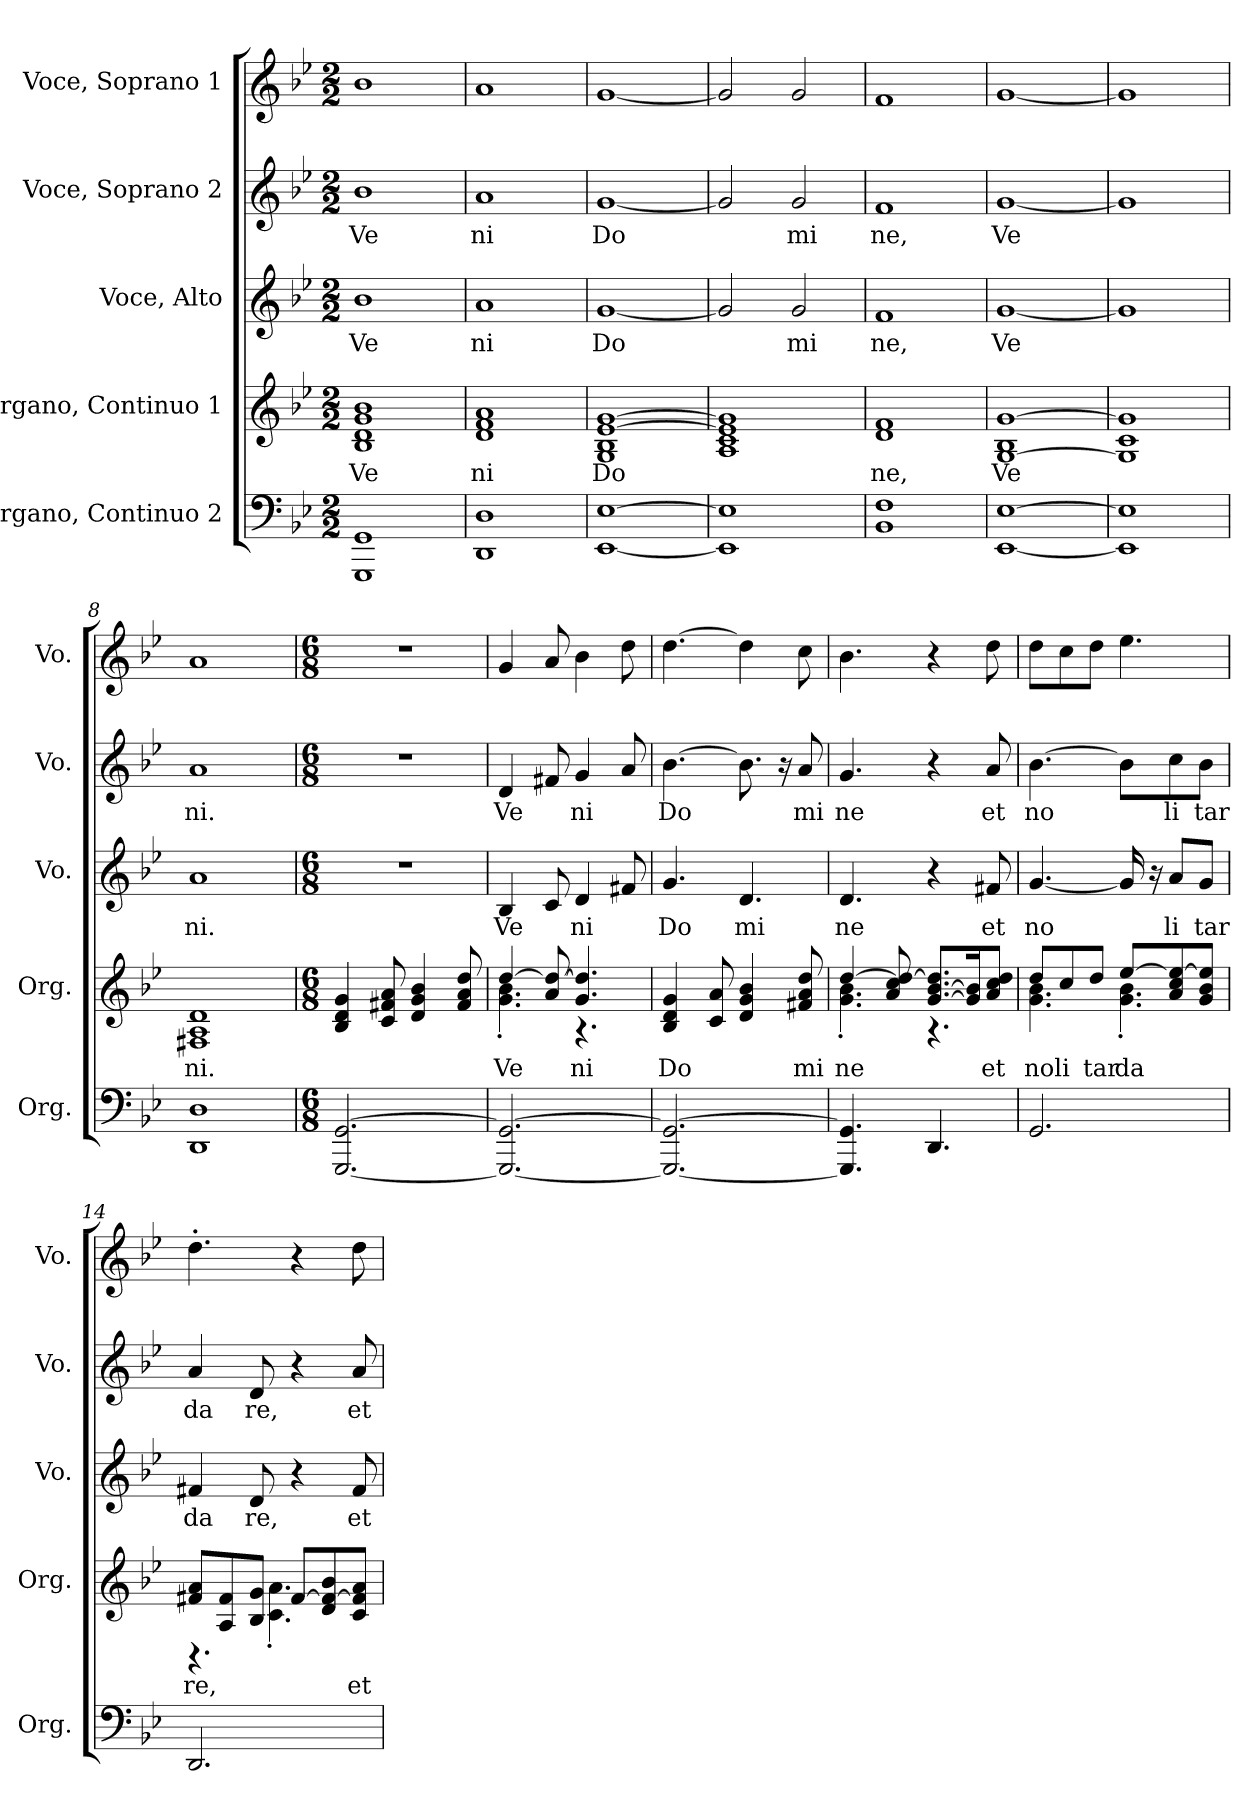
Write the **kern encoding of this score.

**kern	**kern	**text	**kern	**text	**kern	**text	**kern
*part5	*part4	*part4	*part3	*part3	*part2	*part2	*part1
*staff5	*staff4	*staff4	*staff3	*staff3	*staff2	*staff2	*staff1
*I"Organo, Continuo 2	*I"Organo, Continuo 1	*	*I"Voce, Alto	*	*I"Voce, Soprano 2	*	*I"Voce, Soprano 1
*I'Org.	*I'Org.	*	*I'Vo.	*	*I'Vo.	*	*I'Vo.
*clefF4	*clefG2	*	*clefG2	*	*clefG2	*	*clefG2
*k[b-e-]	*k[b-e-]	*	*k[b-e-]	*	*k[b-e-]	*	*k[b-e-]
*M2/2	*M2/2	*	*M2/2	*	*M2/2	*	*M2/2
*MM126	*MM126	*	*MM126	*	*MM126	*	*MM126
=1	=1	=1	=1	=1	=1	=1	=1
!	!	!LO:LY:b	!	!LO:LY:b	!	!LO:LY:b	!
1GGG 1GG	1B- 1d 1g 1b-	Ve	1b-	Ve	1b-	Ve	1b-
=2	=2	=2	=2	=2	=2	=2	=2
!	!	!LO:LY:b	!	!LO:LY:b	!	!LO:LY:b	!
1DD 1D	1d 1f 1a	ni	1a	ni	1a	ni	1a
=3	=3	=3	=3	=3	=3	=3	=3
!	!	!LO:LY:b	!	!LO:LY:b	!	!LO:LY:b	!
*	*^	*	*	*	*	*	*
[1EE- [1E-	[1e- [1g	1G 1B-	Do	[1g	Do	[1g	Do	[1g
*	*v	*v	*	*	*	*	*	*
=4	=4	=4	=4	=4	=4	=4	=4
1EE-] 1E-]	1A 1c 1e-] 1g]	.	2g/]	.	2g/]	.	2g/]
!	!	!	!	!LO:LY:b	!	!LO:LY:b	!
.	.	.	2g/	mi	2g/	mi	2g/
=5	=5	=5	=5	=5	=5	=5	=5
!	!	!LO:LY:b	!	!LO:LY:b	!	!LO:LY:b	!
1BB- 1F	1d 1f	ne,	1f	ne,	1f	ne,	1f
=6	=6	=6	=6	=6	=6	=6	=6
!	!	!LO:LY:b	!	!LO:LY:b	!	!LO:LY:b	!
*	*^	*	*	*	*	*	*
[1EE- [1E-	[1G [1g	1B-	Ve	[1g	Ve	[1g	Ve	[1g
*	*v	*v	*	*	*	*	*	*
=7	=7	=7	=7	=7	=7	=7	=7
1EE-] 1E-]	1G] 1c 1g]	.	1g]	.	1g]	.	1g]
=8	=8	=8	=8	=8	=8	=8	=8
!	!	!LO:LY:b	!	!LO:LY:b	!	!LO:LY:b	!
1DD 1D	1F#X 1A 1d	ni.	1a	ni.	1a	ni.	1a
=9	=9	=9	=9	=9	=9	=9	=9
*M6/8	*M6/8	*	*M6/8	*	*M6/8	*	*M6/8
*	*	*	*	*	*	*	*MM63
[2.GGG/ [2.GG/	4B-/ 4d/ 4g/	.	2.r	.	2.r	.	2.r
.	8c/ 8f#X/ 8a/	.	.	.	.	.	.
.	4d/ 4g/ 4b-/	.	.	.	.	.	.
.	8f#/ 8a/ 8dd/	.	.	.	.	.	.
!!LO:LB:g=z
=10	=10	=10	=10	=10	=10	=10	=10
!	!	!LO:LY:b	!	!LO:LY:b	!	!LO:LY:b	!
*	*^	*	*	*	*	*	*
2.GGG/_ 2.GG/_	[4dd/	4.g\' 4.b-\'	Ve	4B-/	Ve	4d/	Ve	4g/
.	8a/ 8dd/_	.	.	8c/	.	8f#X/	.	8a/
!	!	!	!LO:LY:b	!	!LO:LY:b	!	!LO:LY:b	!
.	4.g/ 4.dd/]	4.r	ni	4d/	ni	4g/	ni	4b-\
.	.	.	.	8f#X/	.	8a/	.	8dd\
*	*v	*v	*	*	*	*	*	*
=11	=11	=11	=11	=11	=11	=11	=11
!	!	!LO:LY:b	!	!LO:LY:b	!	!LO:LY:b	!
2.GGG/_ 2.GG/_	4B-/ 4d/ 4g/	Do	4.g/	Do	[4.b-\	Do	[4.dd\
.	8c/ 8a/	.	.	.	.	.	.
!	!	!	!	!LO:LY:b	!	!	!
.	4d/ 4g/ 4b-/	.	4.d/	mi	8.b-\]	.	4dd\]
.	.	.	.	.	16r	.	.
!	!	!LO:LY:b	!	!	!	!LO:LY:b	!
.	8f#X/ 8a/ 8dd/	mi	.	.	8a/	mi	8cc\
=12	=12	=12	=12	=12	=12	=12	=12
!	!	!LO:LY:b	!	!LO:LY:b	!	!LO:LY:b	!
*	*^	*	*	*	*	*	*
4.GGG/] 4.GG/]	[4dd/	4.g\' 4.b-\'	ne	4.d/	ne	4.g/	ne	4.b-\
.	8a/ 8cc/ 8dd/_	.	.	.	.	.	.	.
4.DD/	[8.g/ [8.b-/ 8.dd/]L	4.r	.	4r	.	4r	.	4r
.	16g/] 16b-/]K	.	.	.	.	.	.	.
!	!	!	!LO:LY:b	!	!LO:LY:b	!	!LO:LY:b	!
.	8a/ 8cc/ 8dd/J	.	et	8f#X/	et	8a/	et	8dd\
=13	=13	=13	=13	=13	=13	=13	=13	=13
!	!	!	!LO:LY:b	!	!LO:LY:b	!	!LO:LY:b	!
2.GG/	8dd/L	4.g\ 4.b-\	no	[4.g/	no	[4.b-\	no	8dd\L
!	!	!	!LO:LY:b	!	!	!	!	!
.	8cc/	.	li	.	.	.	.	8cc\
!	!	!	!LO:LY:b	!	!	!	!	!
.	8dd/J	.	tar	.	.	.	.	8dd\J
!	!	!	!LO:LY:b	!	!	!	!	!
.	[8ee-/L	4.g\' 4.b-\'	da	16g/]	.	8b-\L]	.	4.ee-\
.	.	.	.	16r	.	.	.	.
!	!	!	!	!	!LO:LY:b	!	!LO:LY:b	!
.	8a/ 8cc/ 8ee-/_	.	.	8a/L	li	8cc\	li	.
!	!	!	!	!	!LO:LY:b	!	!LO:LY:b	!
.	8g/ 8b-/ 8ee-/]J	.	.	8g/J	tar	8b-\J	tar	.
!!LO:PB:g=z
=14	=14	=14	=14	=14	=14	=14	=14	=14
!	!	!	!LO:LY:b	!	!LO:LY:b	!	!LO:LY:b	!
2.DD/	8f#X/ 8a/L	4.r	re,	4f#X/	da	4a/	da	4.dd'\
.	8A/ 8f#/	.	.	.	.	.	.	.
!	!	!	!	!	!LO:LY:b	!	!LO:LY:b	!
.	8B-/ 8g/J	.	.	8d/	re,	8d/	re,	.
.	[8f#/L	4.c\' 4.a\'	.	4r	.	4r	.	4r
.	8d/ 8f#/_ 8b-/	.	.	.	.	.	.	.
!	!	!	!LO:LY:b	!	!LO:LY:b	!	!LO:LY:b	!
.	8c/ 8f#/] 8a/J	.	et	8f#/	et	8a/	et	8dd\
*	*v	*v	*	*	*	*	*	*
=	=	=	=	=	=	=	=
*-	*-	*-	*-	*-	*-	*-	*-
